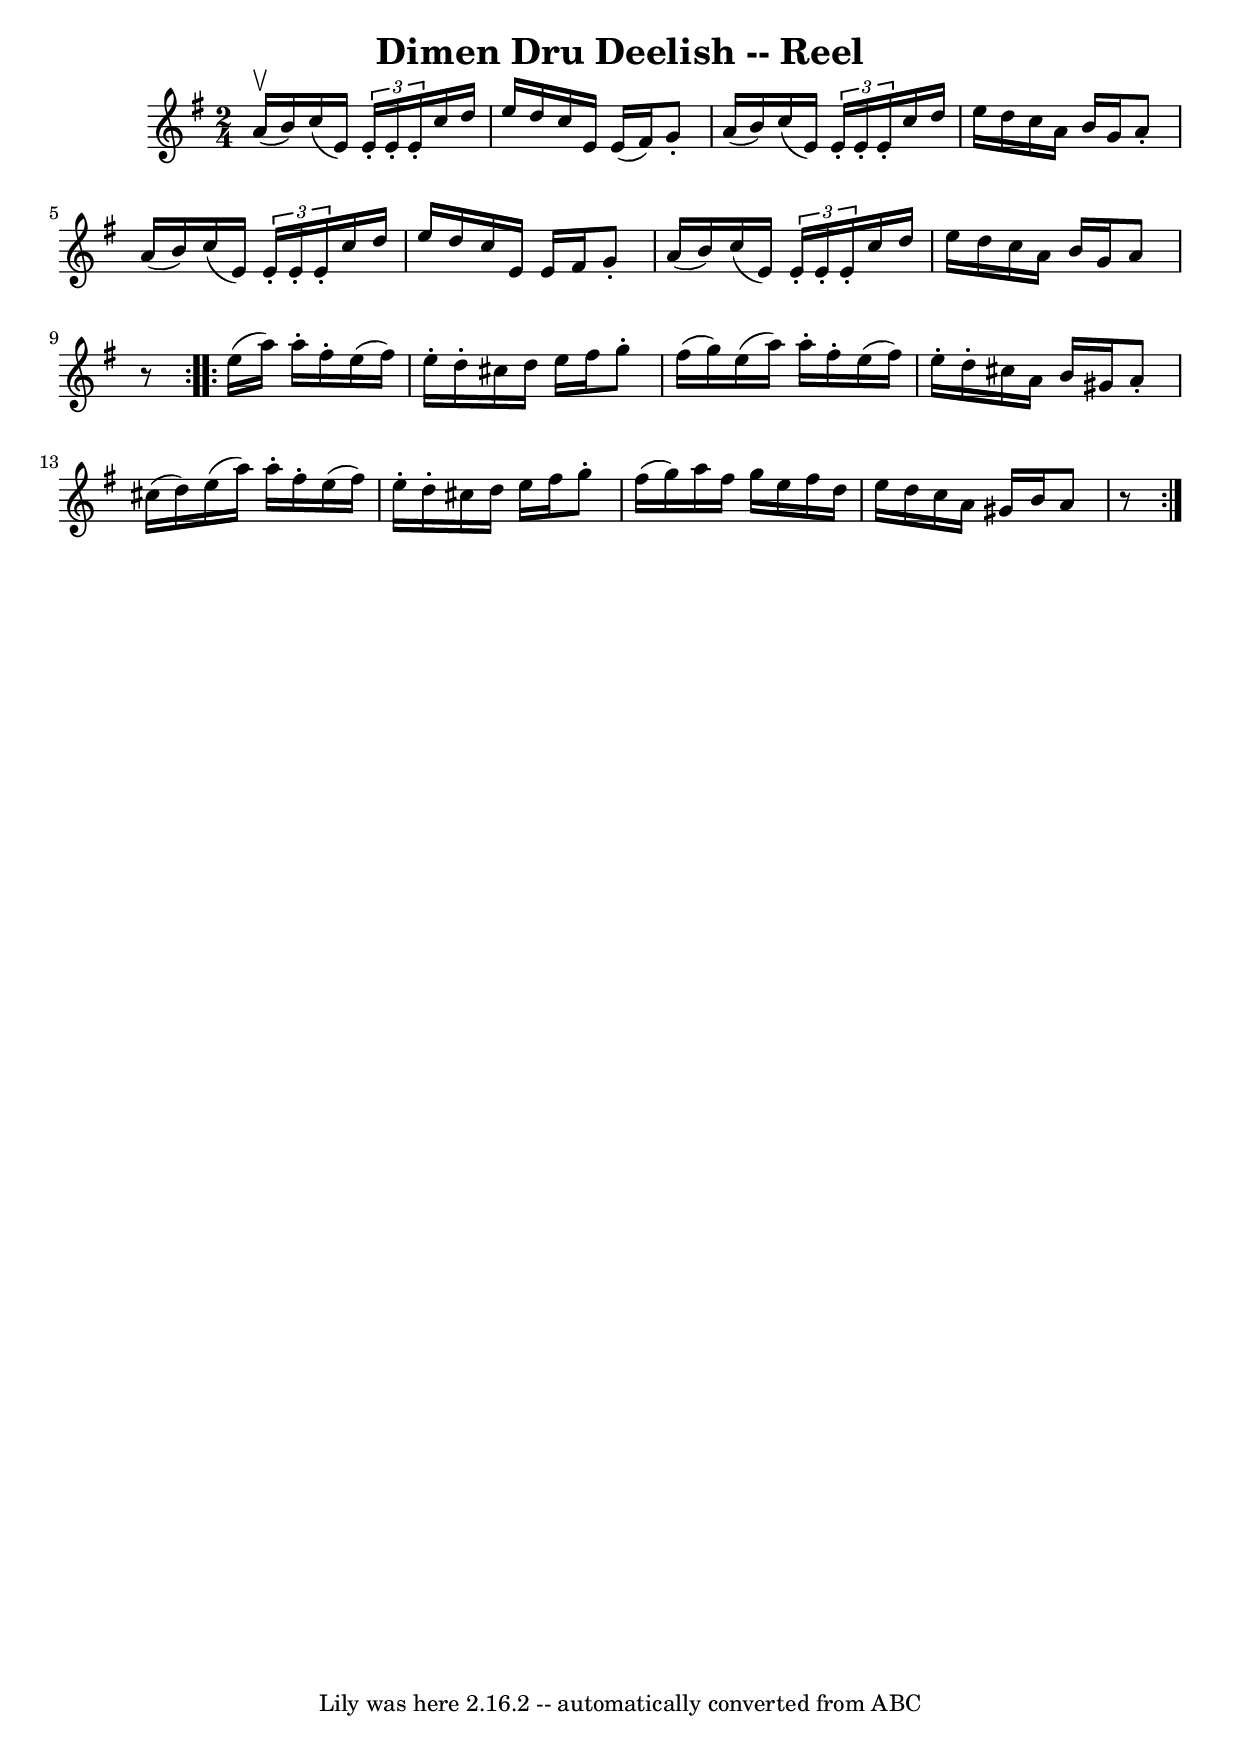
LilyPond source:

\version "2.7.40"
\include "Mammoth.ily"
\header {
	book = "Ryan's Mammoth Collection"
	crossRefNumber = "1"
	footnotes = "\\\\182\\\\The book has the triplets written as demisemiquavers."
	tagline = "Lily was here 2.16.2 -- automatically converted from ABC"
	title = "Dimen Dru Deelish -- Reel"
}
voicedefault =  {
\set Score.defaultBarType = "empty"

\repeat volta 2 {
\time 2/4 \key a \dorian a'16^\upbow(b'16) |
 c''16 (e'16 
) \times 2/3 { e'16 -. e'16 -. e'16 -. } c''16 d''16 e''16    
d''16    |
 c''16 e'16 e'16 (fis'16) g'8 -. a'16 (
b'16)   |
 c''16 (e'16) \times 2/3 { e'16 -. e'16 -.   
e'16 -. } c''16 d''16 e''16 d''16    |
 c''16 a'16    
b'16 g'16 a'8 -. a'16 (b'16)   |
 c''16 (e'16) 
\times 2/3 { e'16 -. e'16 -. e'16 -. } c''16 d''16 e''16 d''16 
   |
 c''16 e'16 e'16 fis'16 g'8 -. a'16 (b'16)   
|
 c''16 (e'16) \times 2/3 { e'16 -. e'16 -. e'16 -. }   
c''16 d''16 e''16 d''16    |
 c''16 a'16 b'16 g'16    
a'8    r8   } \repeat volta 2 { e''16 (a''16) a''16 -. fis''16 -. 
 e''16 (fis''16) e''16 -. d''16 -.   |
 cis''16 d''16    
e''16 fis''16 g''8 -. fis''16 (g''16)   |
 e''16 (
a''16) a''16 -. fis''16 -. e''16 (fis''16) e''16 -. d''16 -. 
  |
 cis''16 a'16 b'16 gis'16 a'8 -. cis''16 (d''16  
-)   |
 e''16 (a''16) a''16 -. fis''16 -. e''16 (
fis''16) e''16 -. d''16 -.   |
 cis''16 d''16 e''16    
fis''16 g''8 -. fis''16 (g''16)   |
 a''16 fis''16    
g''16 e''16 fis''16 d''16 e''16 d''16    |
 c''16    
a'16 gis'16 b'16 a'8    r8   }   
}

\score{
    <<

	\context Staff="default"
	{
	    \voicedefault 
	}

    >>
	\layout {
	}
	\midi {}
}
